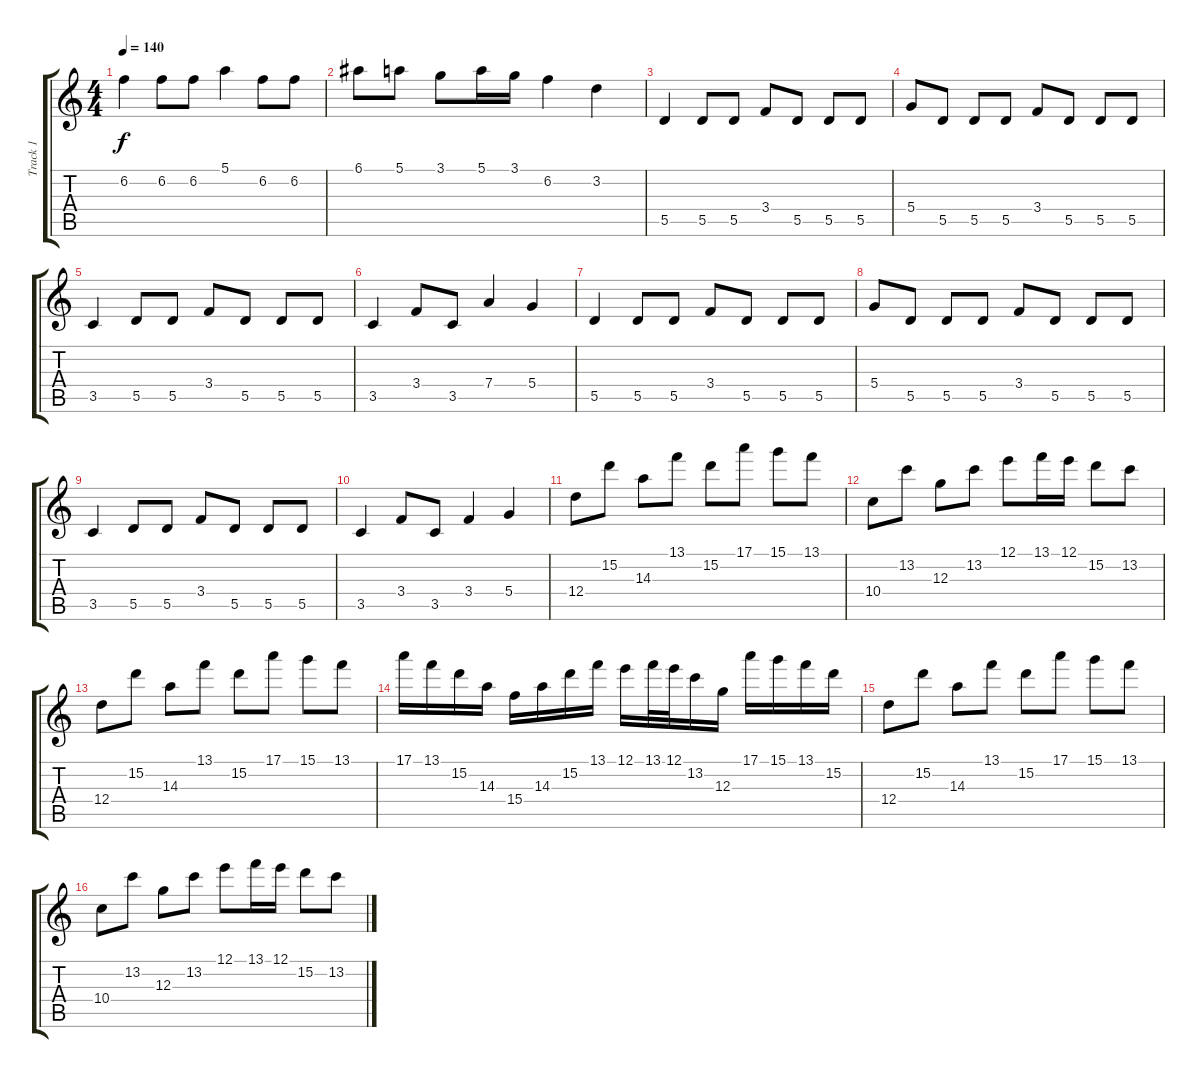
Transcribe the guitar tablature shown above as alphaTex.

\track ("Track 1" "Track 1") {instrument distortionguitar}
\staff {score tabs}
\tuning (E4 B3 G3 D3 A2 D2) {hide}
\ts (4 4)
\tempo 140
\clef g2
\ks c
6.2.4{dy f} 6.2.8 6.2.8 5.1.4 6.2.8 6.2.8 |
6.1.8 5.1.8 3.1.8 5.1.16 3.1.16 6.2.4 3.2.4 |
5.5.4 5.5.8 5.5.8 3.4.8 5.5.8 5.5.8 5.5.8 |
5.4.8 5.5.8 5.5.8 5.5.8 3.4.8 5.5.8 5.5.8 5.5.8 |
3.5.4 5.5.8 5.5.8 3.4.8 5.5.8 5.5.8 5.5.8 |
3.5.4 3.4.8 3.5.8 7.4.4 5.4.4 |
5.5.4 5.5.8 5.5.8 3.4.8 5.5.8 5.5.8 5.5.8 |
5.4.8 5.5.8 5.5.8 5.5.8 3.4.8 5.5.8 5.5.8 5.5.8 |
3.5.4 5.5.8 5.5.8 3.4.8 5.5.8 5.5.8 5.5.8 |
3.5.4 3.4.8 3.5.8 3.4.4 5.4.4 |
12.4.8 15.2.8 14.3.8 13.1.8 15.2.8 17.1.8 15.1.8 13.1.8 |
10.4.8 13.2.8 12.3.8 13.2.8 12.1.8 13.1.16 12.1.16 15.2.8 13.2.8 |
12.4.8 15.2.8 14.3.8 13.1.8 15.2.8 17.1.8 15.1.8 13.1.8 |
17.1.16 13.1.16 15.2.16 14.3.16 15.4.16 14.3.16 15.2.16 13.1.16 12.1.16 13.1.32 12.1.32 13.2.16 12.3.16 17.1.16 15.1.16 13.1.16 15.2.16 |
12.4.8 15.2.8 14.3.8 13.1.8 15.2.8 17.1.8 15.1.8 13.1.8 |
10.4.8 13.2.8 12.3.8 13.2.8 12.1.8 13.1.16 12.1.16 15.2.8 13.2.8
